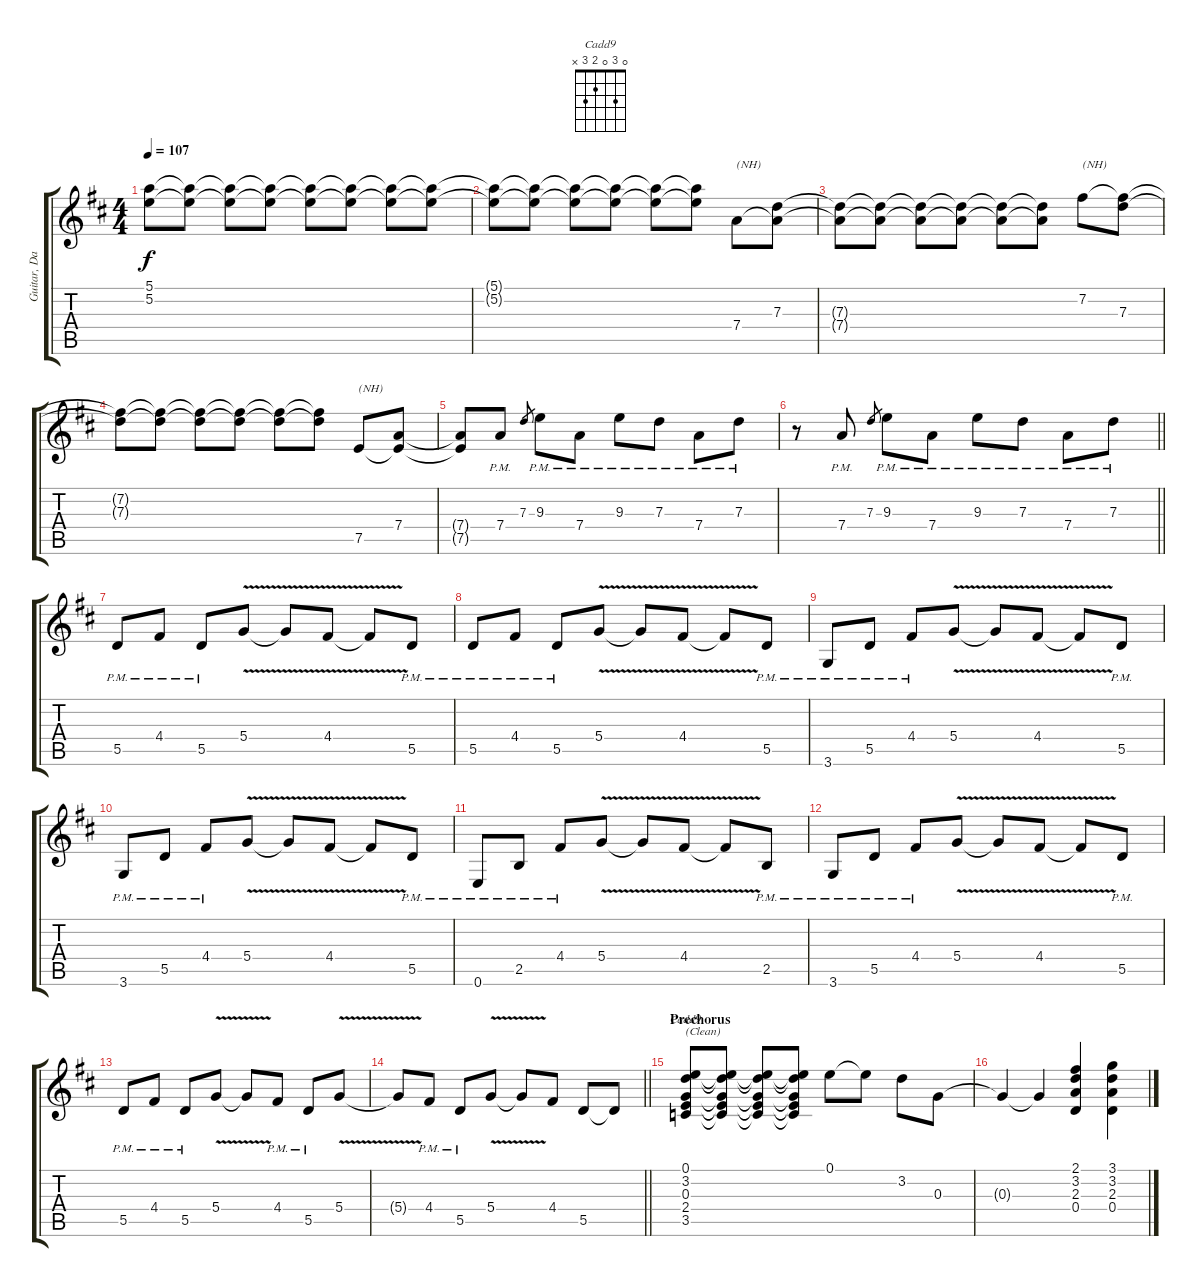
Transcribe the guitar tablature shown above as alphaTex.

\track ("Guitar, Dan" "Guitar, Da") {instrument distortionguitar}
\staff {score tabs}
\tuning (E4 B3 G3 D3 A2 E2) {hide}
\chord ("Cadd9" 0 3 0 2 3 x)
\ts (4 4)
\tempo 107
\clef g2
\ks d
(5.1{t} 5.2{t}).8{dy f} (5.1{t} 5.2{t}).8 (5.1{t} 5.2{t}).8 (5.1{t} 5.2{t}).8 (5.1{t} 5.2{t}).8 (5.1{t} 5.2{t}).8 (5.1{t} 5.2{t}).8 (5.1{t} 5.2{t}).8 |
(5.1{t} 5.2{t}).8 (5.1{t} 5.2{t}).8 (5.1{t} 5.2{t}).8 (5.1{t} 5.2{t}).8 (5.1{t} 5.2{t}).8 (5.1{t} 5.2{t}).8 7.4.8{txt "(NH)" instrument guitarharmonics} (7.3 7.4{t}).8 |
(7.3{t} 7.4{t}).8 (7.3{t} 7.4{t}).8 (7.3{t} 7.4{t}).8 (7.3{t} 7.4{t}).8 (7.3{t} 7.4{t}).8 (7.3{t} 7.4{t}).8 7.2.8{txt "(NH)"} (7.2{t} 7.3).8 |
(7.2{t} 7.3{t}).8 (7.2{t} 7.3{t}).8 (7.2{t} 7.3{t}).8 (7.2{t} 7.3{t}).8 (7.2{t} 7.3{t}).8 (7.2{t} 7.3{t}).8 7.5.8{txt "(NH)"} (7.4 7.5{t}).8 |
(7.4{t} 7.5{t}).8 7.4{pm}.8{instrument distortionguitar} 7.3.8{gr} 9.3{pm}.8 7.4{pm}.8 9.3{pm}.8 7.3{pm}.8 7.4{pm}.8 7.3{pm}.8 |
\barLineRight lightlight
r.8 7.4{pm}.8 7.3.8{gr} 9.3{pm}.8 7.4{pm}.8 9.3{pm}.8 7.3{pm}.8 7.4{pm}.8 7.3{pm}.8 |
5.5{pm}.8 4.4{pm}.8 5.5{pm}.8 5.4{v}.8 5.4{t}.8 4.4{v}.8 4.4{t}.8 5.5{pm}.8 |
5.5{pm}.8 4.4{pm}.8 5.5{pm}.8 5.4{v}.8 5.4{t}.8 4.4{v}.8 4.4{t}.8 5.5{pm}.8 |
3.6{pm}.8 5.5{pm}.8 4.4{pm}.8 5.4{v}.8 5.4{t}.8 4.4{v}.8 4.4{t}.8 5.5{pm}.8 |
3.6{pm}.8 5.5{pm}.8 4.4{pm}.8 5.4{v}.8 5.4{t}.8 4.4{v}.8 4.4{t}.8 5.5{pm}.8 |
0.6{pm}.8 2.5{pm}.8 4.4{pm}.8 5.4{v}.8 5.4{t}.8 4.4{v}.8 4.4{t}.8 2.5{pm}.8 |
3.6{pm}.8 5.5{pm}.8 4.4{pm}.8 5.4{v}.8 5.4{t}.8 4.4{v}.8 4.4{t}.8 5.5{pm}.8 |
5.5{pm}.8 4.4{pm}.8 5.5{pm}.8 5.4{v}.8 5.4{t}.8 4.4{pm}.8 5.5{pm}.8 5.4{v}.8 |
\barLineRight lightlight
5.4{t}.8 4.4{pm}.8 5.5{pm}.8 5.4{v}.8 5.4{t}.8 4.4.8 5.5.8 5.5{t}.8 |
\section ("" "Prechorus")
(0.1 3.2 0.3 2.4 3.5).8{ch "Cadd9" txt "(Clean)" instrument electricguitarclean} (0.1{t} 3.2{t} 0.3{t} 2.4{t} 3.5{t}).8 (0.1{t} 3.2{t} 0.3{t} 2.4{t} 3.5{t}).8 (0.1{t} 3.2{t} 0.3{t} 2.4{t} 3.5{t}).8 0.1.8 0.1{t}.8 3.2.8 0.3.8 |
0.3{t}.4 0.3{t}.4 (2.1 3.2 2.3 0.4).4 (3.1 3.2 2.3 0.4).4
